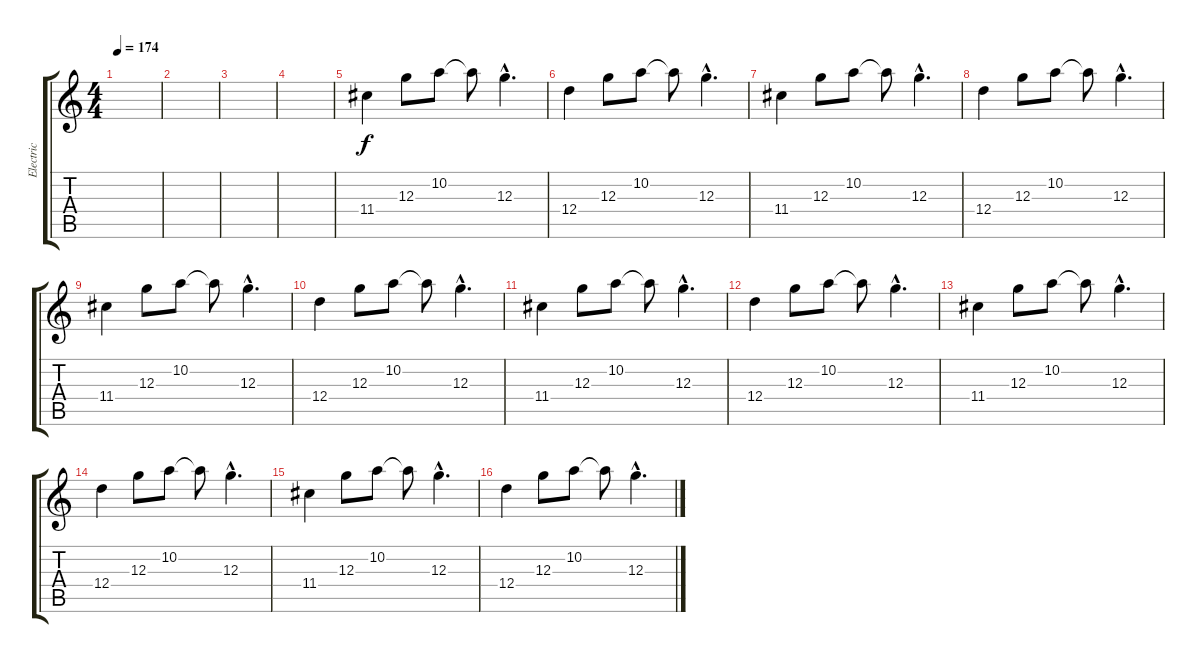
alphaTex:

\track ("Electric" "Electric") {instrument electricguitarclean}
\staff {score tabs}
\tuning (E4 B3 G3 D3 A2 E2) {hide}
\ts (4 4)
\tempo 174
\clef g2
\ks c
|
|
|
|
11.4.4 12.3.8 10.2.8 10.2{t}.8 12.3{hac}.4{d} |
12.4.4 12.3.8 10.2.8 10.2{t}.8 12.3{hac}.4{d} |
11.4.4 12.3.8 10.2.8 10.2{t}.8 12.3{hac}.4{d} |
12.4.4 12.3.8 10.2.8 10.2{t}.8 12.3{hac}.4{d} |
11.4.4 12.3.8 10.2.8 10.2{t}.8 12.3{hac}.4{d} |
12.4.4 12.3.8 10.2.8 10.2{t}.8 12.3{hac}.4{d} |
11.4.4 12.3.8 10.2.8 10.2{t}.8 12.3{hac}.4{d} |
12.4.4 12.3.8 10.2.8 10.2{t}.8 12.3{hac}.4{d} |
11.4.4 12.3.8 10.2.8 10.2{t}.8 12.3{hac}.4{d} |
12.4.4 12.3.8 10.2.8 10.2{t}.8 12.3{hac}.4{d} |
11.4.4 12.3.8 10.2.8 10.2{t}.8 12.3{hac}.4{d} |
12.4.4 12.3.8 10.2.8 10.2{t}.8 12.3{hac}.4{d}
